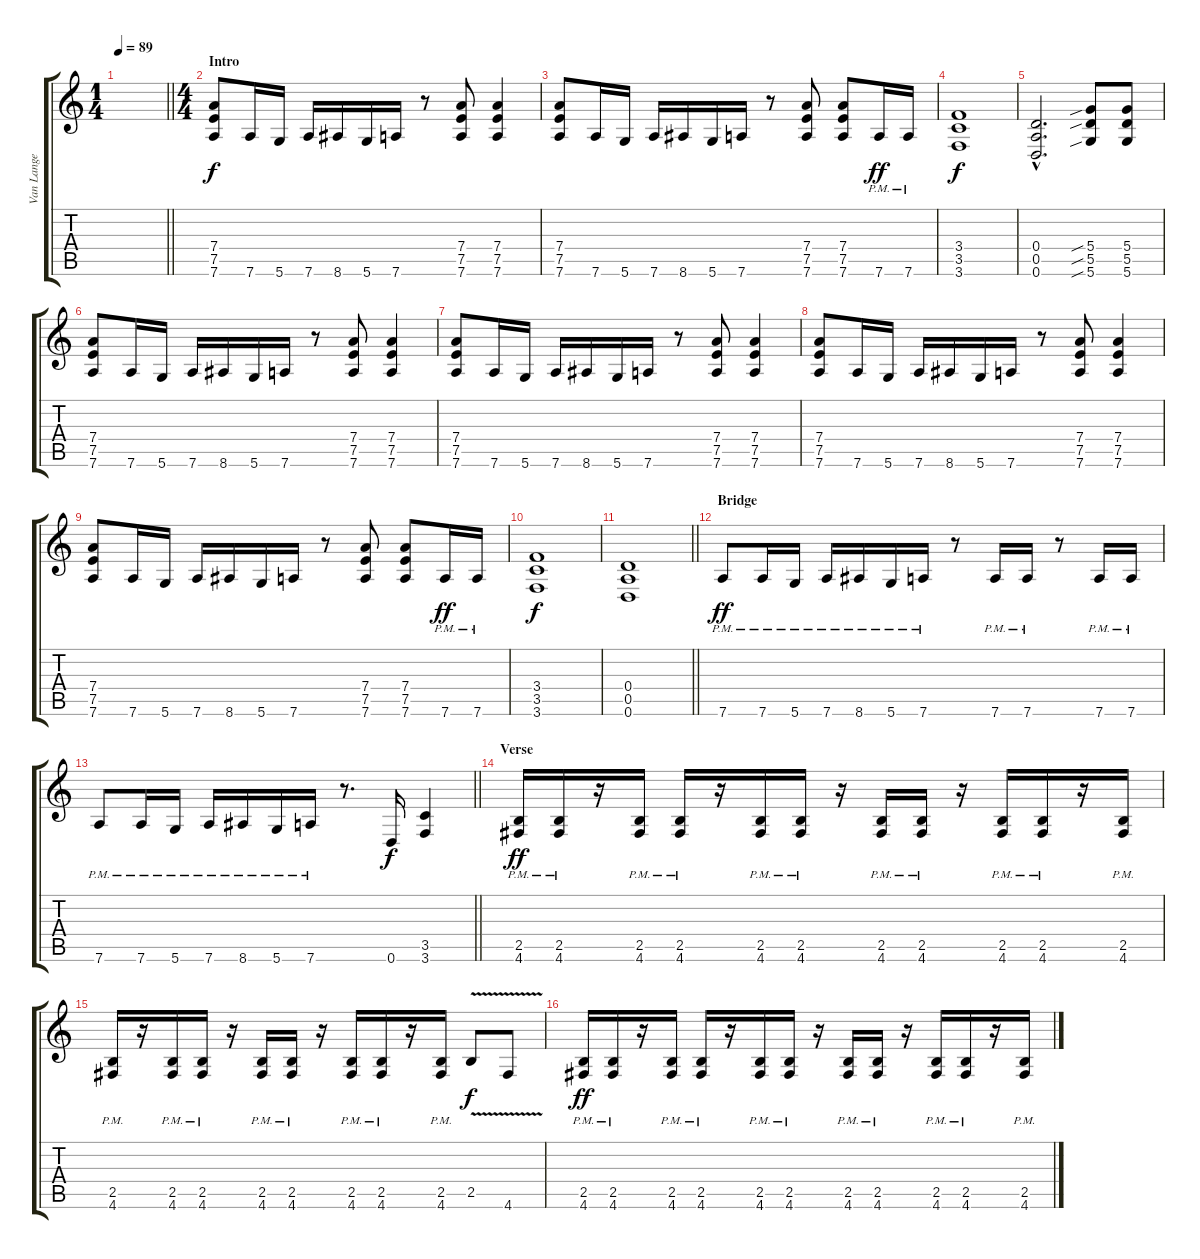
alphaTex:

\track ("Van Lange" "Van Lange") {instrument distortionguitar}
\staff {score tabs}
\tuning (E4 B3 G3 D3 A2 D2) {hide}
\ts (1 4)
\tempo 89
\clef g2
\barLineRight lightlight
\ks c
|
\ts (4 4)
\section ("" "Intro")
(7.4 7.5 7.6).8 7.6.16 5.6.16 7.6.16 8.6.16 5.6.16 7.6.16 r.8 (7.4 7.5 7.6).8 (7.4 7.5 7.6).4 |
(7.4 7.5 7.6).8 7.6.16 5.6.16 7.6.16 8.6.16 5.6.16 7.6.16 r.8 (7.4 7.5 7.6).8 (7.4 7.5 7.6).8 7.6{pm}.16{dy ff} 7.6{pm}.16 |
(3.4 3.5 3.6).1{dy f} |
(0.4{hac} 0.5{hac} 0.6{hac}).2{d} (5.4{sib} 5.5{sib} 5.6{sib}).8 (5.4 5.5 5.6).8 |
(7.4 7.5 7.6).8 7.6.16 5.6.16 7.6.16 8.6.16 5.6.16 7.6.16 r.8 (7.4 7.5 7.6).8 (7.4 7.5 7.6).4 |
(7.4 7.5 7.6).8 7.6.16 5.6.16 7.6.16 8.6.16 5.6.16 7.6.16 r.8 (7.4 7.5 7.6).8 (7.4 7.5 7.6).4 |
(7.4 7.5 7.6).8 7.6.16 5.6.16 7.6.16 8.6.16 5.6.16 7.6.16 r.8 (7.4 7.5 7.6).8 (7.4 7.5 7.6).4 |
(7.4 7.5 7.6).8 7.6.16 5.6.16 7.6.16 8.6.16 5.6.16 7.6.16 r.8 (7.4 7.5 7.6).8 (7.4 7.5 7.6).8 7.6{pm}.16{dy ff} 7.6{pm}.16 |
(3.4 3.5 3.6).1{dy f} |
\barLineRight lightlight
(0.4 0.5 0.6).1 |
\section ("" "Bridge")
7.6{pm}.8{dy ff} 7.6{pm}.16 5.6{pm}.16 7.6{pm}.16 8.6{pm}.16 5.6{pm}.16 7.6{pm}.16 r.8 7.6{pm}.16 7.6{pm}.16 r.8 7.6{pm}.16 7.6{pm}.16 |
\barLineRight lightlight
7.6{pm}.8 7.6{pm}.16 5.6{pm}.16 7.6{pm}.16 8.6{pm}.16 5.6{pm}.16 7.6{pm}.16 r.8{d} 0.6.16{dy f} (3.5 3.6).4 |
\section ("" "Verse")
(2.5{pm} 4.6{pm}).16{dy ff} (2.5{pm} 4.6{pm}).16 r.16 (2.5{pm} 4.6{pm}).16 (2.5{pm} 4.6{pm}).16 r.16 (2.5{pm} 4.6{pm}).16 (2.5{pm} 4.6{pm}).16 r.16 (2.5{pm} 4.6{pm}).16 (2.5{pm} 4.6{pm}).16 r.16 (2.5{pm} 4.6{pm}).16 (2.5{pm} 4.6{pm}).16 r.16 (2.5{pm} 4.6{pm}).16 |
(2.5{pm} 4.6{pm}).16 r.16 (2.5{pm} 4.6{pm}).16 (2.5{pm} 4.6{pm}).16 r.16 (2.5{pm} 4.6{pm}).16 (2.5{pm} 4.6{pm}).16 r.16 (2.5{pm} 4.6{pm}).16 (2.5{pm} 4.6{pm}).16 r.16 (2.5{pm} 4.6{pm}).16 2.5{v}.8{dy f} 4.6{v}.8 |
(2.5{pm} 4.6{pm}).16{dy ff} (2.5{pm} 4.6{pm}).16 r.16 (2.5{pm} 4.6{pm}).16 (2.5{pm} 4.6{pm}).16 r.16 (2.5{pm} 4.6{pm}).16 (2.5{pm} 4.6{pm}).16 r.16 (2.5{pm} 4.6{pm}).16 (2.5{pm} 4.6{pm}).16 r.16 (2.5{pm} 4.6{pm}).16 (2.5{pm} 4.6{pm}).16 r.16 (2.5{pm} 4.6{pm}).16
